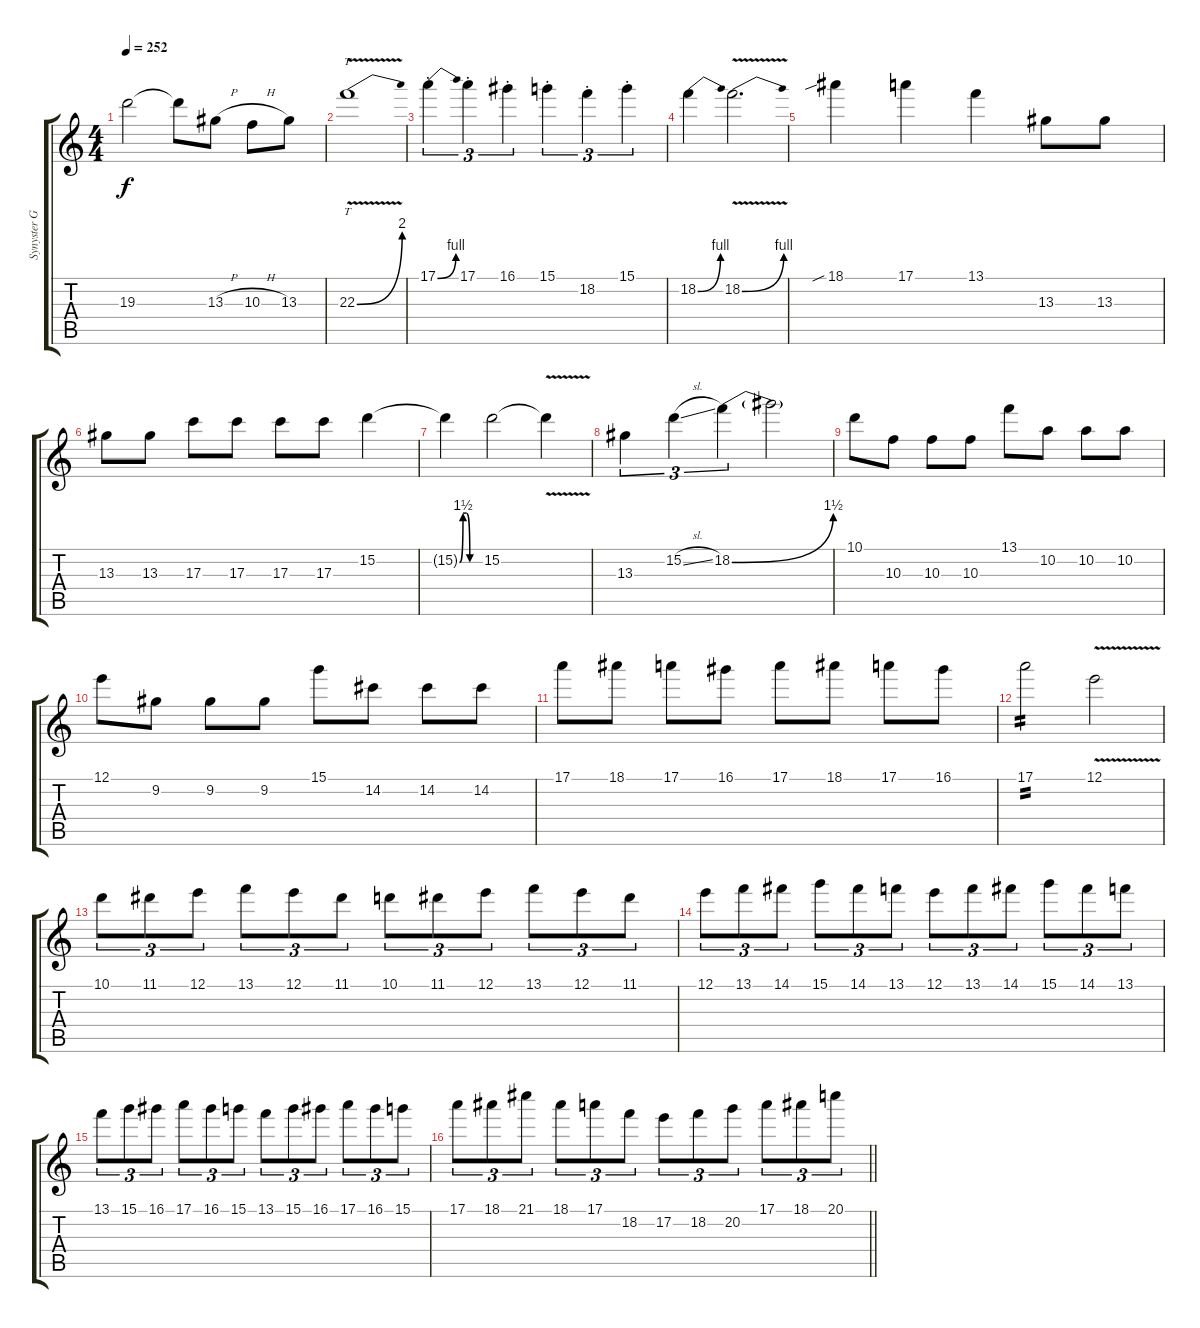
\track ("Synyster Gates" "Synyster G") {instrument distortionguitar}
\staff {score tabs}
\tuning (E4 B3 G3 D3 A2 D2) {hide}
\ts (4 4)
\tempo 252
\clef g2
\ks c
19.3{t}.2{dy f} 19.3{t}.8 13.3{h}.8 10.3{h}.8 13.3.8 |
22.3{be (bend 0 0 60 8) v}.1{tt} |
17.1{be (bend 0 0 60 4) st}.4{tu (3 2)} 17.1{st}.4{tu (3 2)} 16.1{st}.4{tu (3 2)} 15.1{st}.4{tu (3 2)} 18.2{st}.4{tu (3 2)} 15.1{st}.4{tu (3 2)} |
18.2{be (bend 0 0 60 4)}.4 18.2{be (bend 0 0 60 4) v}.2{d} |
18.1{sib}.4 17.1.4 13.1.4 13.3.8 13.3.8 |
13.3.8 13.3.8 17.3.8 17.3.8 17.3.8 17.3.8 15.2.4 |
15.2{be (custom 0 0 10 6 20 6 30 0 60 0) t}.4 15.2.2 15.2{v t}.4 |
13.3.4{tu (3 2)} 15.2{sl}.4{tu (3 2)} 18.2{be (bend 0 0 60 6)}.4{tu (3 2)} 18.2{t}.2 |
10.1.8 10.3.8 10.3.8 10.3.8 13.1.8 10.2.8 10.2.8 10.2.8 |
12.1.8 9.2.8 9.2.8 9.2.8 15.1.8 14.2.8 14.2.8 14.2.8 |
17.1.8 18.1.8 17.1.8 16.1.8 17.1.8 18.1.8 17.1.8 16.1.8 |
17.1.2{tp 2} 12.1{v}.2 |
10.1.8{tu (3 2)} 11.1.8{tu (3 2)} 12.1.8{tu (3 2)} 13.1.8{tu (3 2)} 12.1.8{tu (3 2)} 11.1.8{tu (3 2)} 10.1.8{tu (3 2)} 11.1.8{tu (3 2)} 12.1.8{tu (3 2)} 13.1.8{tu (3 2)} 12.1.8{tu (3 2)} 11.1.8{tu (3 2)} |
12.1.8{tu (3 2)} 13.1.8{tu (3 2)} 14.1.8{tu (3 2)} 15.1.8{tu (3 2)} 14.1.8{tu (3 2)} 13.1.8{tu (3 2)} 12.1.8{tu (3 2)} 13.1.8{tu (3 2)} 14.1.8{tu (3 2)} 15.1.8{tu (3 2)} 14.1.8{tu (3 2)} 13.1.8{tu (3 2)} |
13.1.8{tu (3 2)} 15.1.8{tu (3 2)} 16.1.8{tu (3 2)} 17.1.8{tu (3 2)} 16.1.8{tu (3 2)} 15.1.8{tu (3 2)} 13.1.8{tu (3 2)} 15.1.8{tu (3 2)} 16.1.8{tu (3 2)} 17.1.8{tu (3 2)} 16.1.8{tu (3 2)} 15.1.8{tu (3 2)} |
\barLineRight lightlight
17.1.8{tu (3 2)} 18.1.8{tu (3 2)} 21.1.8{tu (3 2)} 18.1.8{tu (3 2)} 17.1.8{tu (3 2)} 18.2.8{tu (3 2)} 17.2.8{tu (3 2)} 18.2.8{tu (3 2)} 20.2.8{tu (3 2)} 17.1.8{tu (3 2)} 18.1.8{tu (3 2)} 20.1.8{tu (3 2)}
